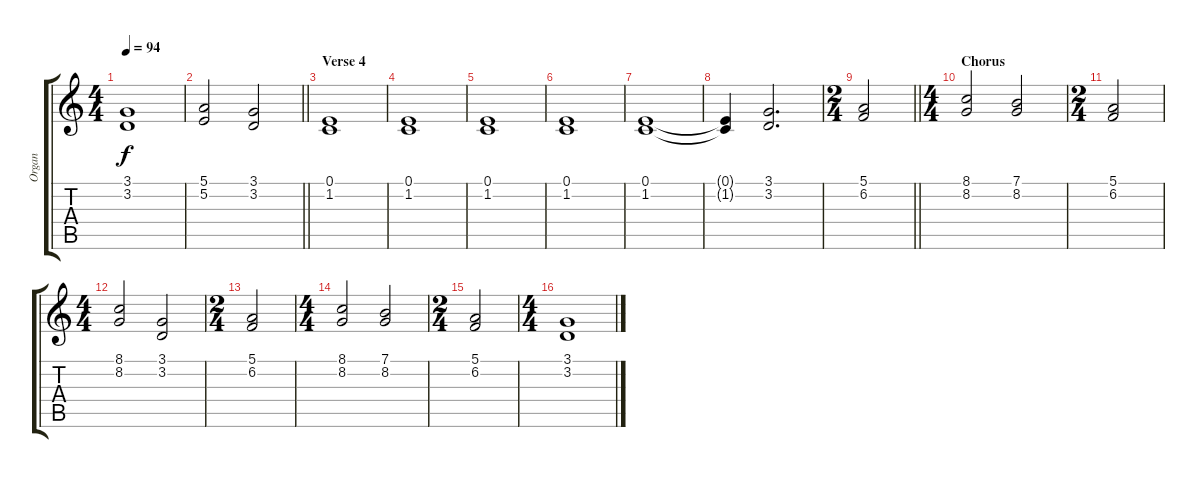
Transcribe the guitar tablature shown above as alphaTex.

\track ("Organ" "Organ") {instrument drawbarorgan}
\staff {score tabs}
\tuning (E4 B3 G3 D3 A2 E2) {hide}
\ts (4 4)
\tempo 94
\clef g2
\ks c
(3.1 3.2).1{dy f} |
\barLineRight lightlight
(5.1 5.2).2 (3.1 3.2).2 |
\section ("" "Verse 4")
(0.1 1.2).1 |
(0.1 1.2).1 |
(0.1 1.2).1 |
(0.1 1.2).1 |
(0.1 1.2).1 |
(0.1{t} 1.2{t}).4 (3.1 3.2).2{d} |
\ts (2 4)
\barLineRight lightlight
(5.1 6.2).2 |
\ts (4 4)
\section ("" "Chorus")
(8.1 8.2).2 (7.1 8.2).2 |
\ts (2 4)
(5.1 6.2).2 |
\ts (4 4)
(8.1 8.2).2 (3.1 3.2).2 |
\ts (2 4)
(5.1 6.2).2 |
\ts (4 4)
(8.1 8.2).2 (7.1 8.2).2 |
\ts (2 4)
(5.1 6.2).2 |
\ts (4 4)
(3.1 3.2).1
